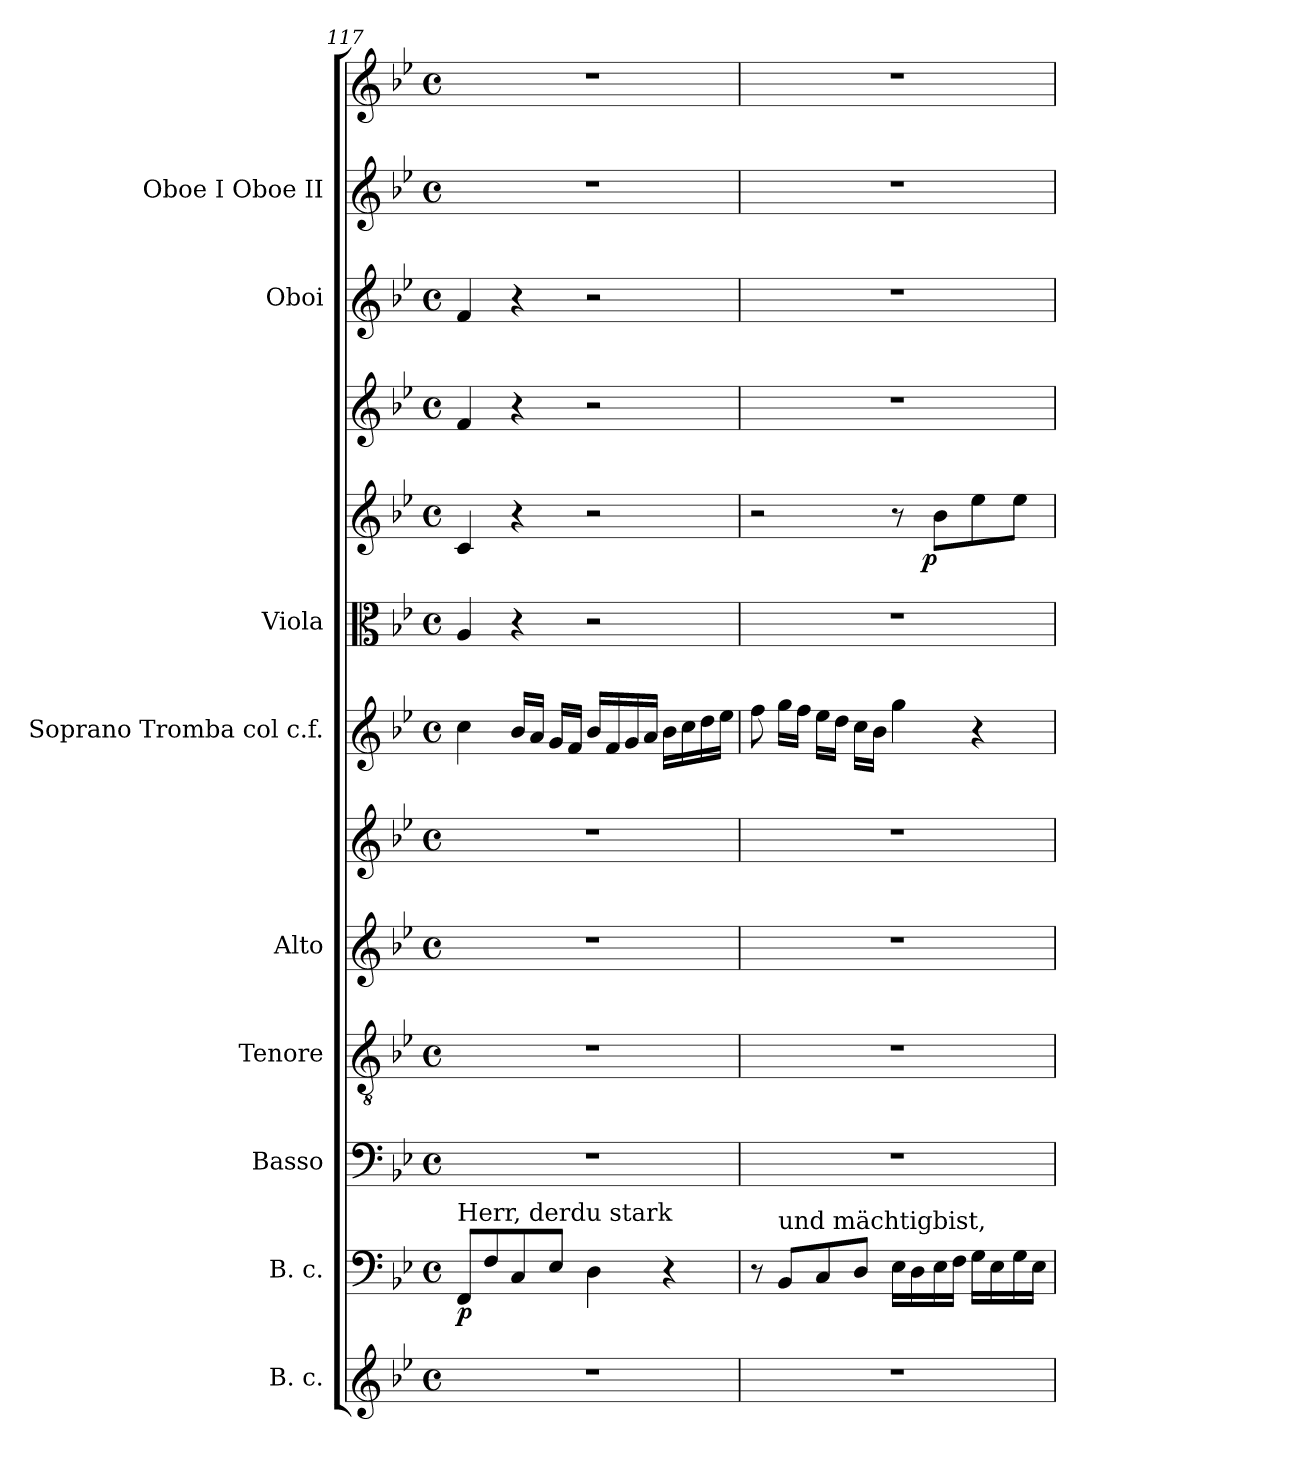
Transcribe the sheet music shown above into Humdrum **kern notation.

**kern	**kern	**dynam	**kern	**kern	**kern	**kern	**kern	**kern	**kern	**dynam	**kern	**kern	**kern	**kern
*part12	*part11	*part11	*part10	*part9	*part8	*part7	*part6	*part5	*part4	*part4	*part3	*part2	*part1	*part1
*staff13	*staff12	*staff12	*staff11	*staff10	*staff9	*staff8	*staff7	*staff6	*staff5	*staff5	*staff4	*staff3	*staff2	*staff1
*I"B. c.	*I"B. c.	*	*I"Basso	*I"Tenore	*I"Alto	*	*I"Soprano Tromba col c.f.	*I"Viola	*	*	*	*I"Oboi	*I"Oboe I Oboe II	*
*	*I'B. c.	*	*I'Basso	*I'Tenore	*I'Alto	*	*I'Soprano	*I'Viola	*	*	*	*	*I'Ob	*
*clefG2	*clefF4	*	*clefF4	*clefGv2	*clefG2	*clefG2	*clefG2	*clefC3	*clefG2	*	*clefG2	*clefG2	*clefG2	*clefG2
*k[b-e-]	*k[b-e-]	*	*k[b-e-]	*k[b-e-]	*k[b-e-]	*k[b-e-]	*k[b-e-]	*k[b-e-]	*k[b-e-]	*	*k[b-e-]	*k[b-e-]	*k[b-e-]	*k[b-e-]
*B-:	*B-:	*	*B-:	*B-:	*B-:	*B-:	*B-:	*B-:	*B-:	*	*B-:	*B-:	*B-:	*B-:
*M4/4	*M4/4	*	*M4/4	*M4/4	*M4/4	*M4/4	*M4/4	*M4/4	*M4/4	*	*M4/4	*M4/4	*M4/4	*M4/4
*met(c)	*met(c)	*	*met(c)	*met(c)	*met(c)	*met(c)	*met(c)	*met(c)	*met(c)	*	*met(c)	*met(c)	*met(c)	*met(c)
=117	=117	=117	=117	=117	=117	=117	=117	=117	=117	=117	=117	=117	=117	=117
!	!LO:TX:a:t=Herr, derdu stark	!	!	!	!	!	!	!	!	!	!	!	!	!
!	!	!LO:DY:b	!	!	!	!	!	!	!	!	!	!	!	!
1r	8FF/L	p	1r	1r	1r	1r	4cc\	4A/	4c/	.	4f/	4f/	1r	1r
.	8F/	.	.	.	.	.	.	.	.	.	.	.	.	.
.	8C/	.	.	.	.	.	16b-/LL	4r	4r	.	4r	4r	.	.
.	.	.	.	.	.	.	16a/JJ	.	.	.	.	.	.	.
.	8E-</J	.	.	.	.	.	16g/LL	.	.	.	.	.	.	.
.	.	.	.	.	.	.	16f/JJ	.	.	.	.	.	.	.
.	4D>\	.	.	.	.	.	16b-/LL	2r	2r	.	2r	2r	.	.
.	.	.	.	.	.	.	16f/	.	.	.	.	.	.	.
.	.	.	.	.	.	.	16g/	.	.	.	.	.	.	.
.	.	.	.	.	.	.	16a/JJ	.	.	.	.	.	.	.
.	4r	.	.	.	.	.	16b-\LL	.	.	.	.	.	.	.
.	.	.	.	.	.	.	16cc\	.	.	.	.	.	.	.
.	.	.	.	.	.	.	16dd\	.	.	.	.	.	.	.
.	.	.	.	.	.	.	16ee-\JJ	.	.	.	.	.	.	.
=118	=118	=118	=118	=118	=118	=118	=118	=118	=118	=118	=118	=118	=118	=118
*	*	*	*	*	*	*	*	*	*^	*	*	*	*	*
1r	8r	.	1r	1r	1r	1r	8ff\	1r	2r	2ryy	.	1r	1r	1r	1r
!	!LO:TX:a:t=und mächtigbist,	!	!	!	!	!	!	!	!	!	!	!	!	!	!
.	8BB-/L	.	.	.	.	.	16gg\LL	.	.	.	.	.	.	.	.
.	.	.	.	.	.	.	16ff\JJ	.	.	.	.	.	.	.	.
.	8C/	.	.	.	.	.	16ee-\LL	.	.	.	.	.	.	.	.
.	.	.	.	.	.	.	16dd\JJ	.	.	.	.	.	.	.	.
.	8D</J	.	.	.	.	.	16cc\LL	.	.	.	.	.	.	.	.
.	.	.	.	.	.	.	16b-\JJ	.	.	.	.	.	.	.	.
.	16E-\LL	.	.	.	.	.	4gg\	.	8r	16.ryy	.	.	.	.	.
.	16D\	.	.	.	.	.	.	.	.	.	.	.	.	.	.
!	!	!	!	!	!	!	!	!	!	!	!LO:DY:b	!	!	!	!
.	.	.	.	.	.	.	.	.	.	4ryy	p	.	.	.	.
.	16E-\	.	.	.	.	.	.	.	8b-\L	.	.	.	.	.	.
.	16F\JJ	.	.	.	.	.	.	.	.	.	.	.	.	.	.
.	16G>\LL	.	.	.	.	.	4r	.	8ee-\	.	.	.	.	.	.
.	16E-\	.	.	.	.	.	.	.	.	.	.	.	.	.	.
.	.	.	.	.	.	.	.	.	.	8ryy	.	.	.	.	.
.	16G\	.	.	.	.	.	.	.	8ee-\J	.	.	.	.	.	.
.	16E-\JJ	.	.	.	.	.	.	.	.	.	.	.	.	.	.
.	.	.	.	.	.	.	.	.	.	32ryy	.	.	.	.	.
*	*	*	*	*	*	*	*	*	*v	*v	*	*	*	*	*
=	=	=	=	=	=	=	=	=	=	=	=	=	=	=
*-	*-	*-	*-	*-	*-	*-	*-	*-	*-	*-	*-	*-	*-	*-
